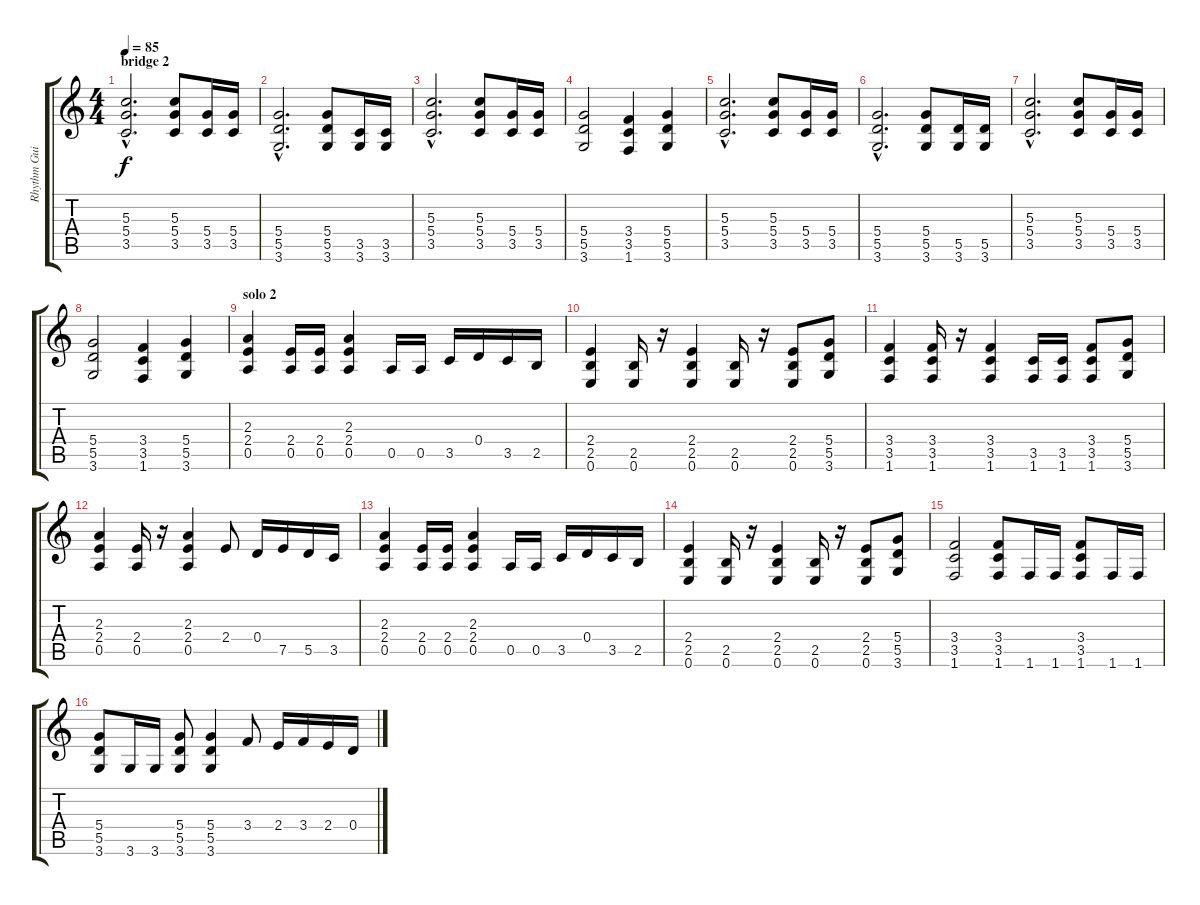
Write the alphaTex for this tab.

\track ("Rhythm Guitar 1" "Rhythm Gui") {instrument distortionguitar}
\staff {score tabs}
\tuning (E4 B3 G3 D3 A2 E2) {hide}
\ts (4 4)
\section ("" "bridge 2")
\tempo 85
\clef g2
\ks c
(5.3{hac} 5.4{hac} 3.5{hac}).2{d dy f} (5.3 5.4 3.5).8 (5.4 3.5).16 (5.4 3.5).16 |
(5.4{hac} 5.5{hac} 3.6{hac}).2{d} (5.4 5.5 3.6).8 (3.5 3.6).16 (3.5 3.6).16 |
(5.3{hac} 5.4{hac} 3.5{hac}).2{d} (5.3 5.4 3.5).8 (5.4 3.5).16 (5.4 3.5).16 |
(5.4 5.5 3.6).2 (3.4 3.5 1.6).4 (5.4 5.5 3.6).4 |
(5.3{hac} 5.4{hac} 3.5{hac}).2{d} (5.3 5.4 3.5).8 (5.4 3.5).16 (5.4 3.5).16 |
(5.4{hac} 5.5{hac} 3.6{hac}).2{d} (5.4 5.5 3.6).8 (5.5 3.6).16 (5.5 3.6).16 |
(5.3{hac} 5.4{hac} 3.5{hac}).2{d} (5.3 5.4 3.5).8 (5.4 3.5).16 (5.4 3.5).16 |
(5.4 5.5 3.6).2 (3.4 3.5 1.6).4 (5.4 5.5 3.6).4 |
\section ("" "solo 2")
(2.3 2.4 0.5).4 (2.4 0.5).16 (2.4 0.5).16 (2.3 2.4 0.5).4 0.5.16 0.5.16 3.5.16 0.4.16 3.5.16 2.5.16 |
(2.4 2.5 0.6).4 (2.5 0.6).16 r.16 (2.4 2.5 0.6).4 (2.5 0.6).16 r.16 (2.4 2.5 0.6).8 (5.4 5.5 3.6).8 |
(3.4 3.5 1.6).4 (3.4 3.5 1.6).16 r.16 (3.4 3.5 1.6).4 (3.5 1.6).16 (3.5 1.6).16 (3.4 3.5 1.6).8 (5.4 5.5 3.6).8 |
(2.3 2.4 0.5).4 (2.4 0.5).16 r.16 (2.3 2.4 0.5).4 2.4.8 0.4.16 7.5.16 5.5.16 3.5.16 |
(2.3 2.4 0.5).4 (2.4 0.5).16 (2.4 0.5).16 (2.3 2.4 0.5).4 0.5.16 0.5.16 3.5.16 0.4.16 3.5.16 2.5.16 |
(2.4 2.5 0.6).4 (2.5 0.6).16 r.16 (2.4 2.5 0.6).4 (2.5 0.6).16 r.16 (2.4 2.5 0.6).8 (5.4 5.5 3.6).8 |
(3.4 3.5 1.6).2 (3.4 3.5 1.6).8 1.6.16 1.6.16 (3.4 3.5 1.6).8 1.6.16 1.6.16 |
(5.4 5.5 3.6).8 3.6.16 3.6.16 (5.4 5.5 3.6).8 (5.4 5.5 3.6).4 3.4.8 2.4.16 3.4.16 2.4.16 0.4.16
